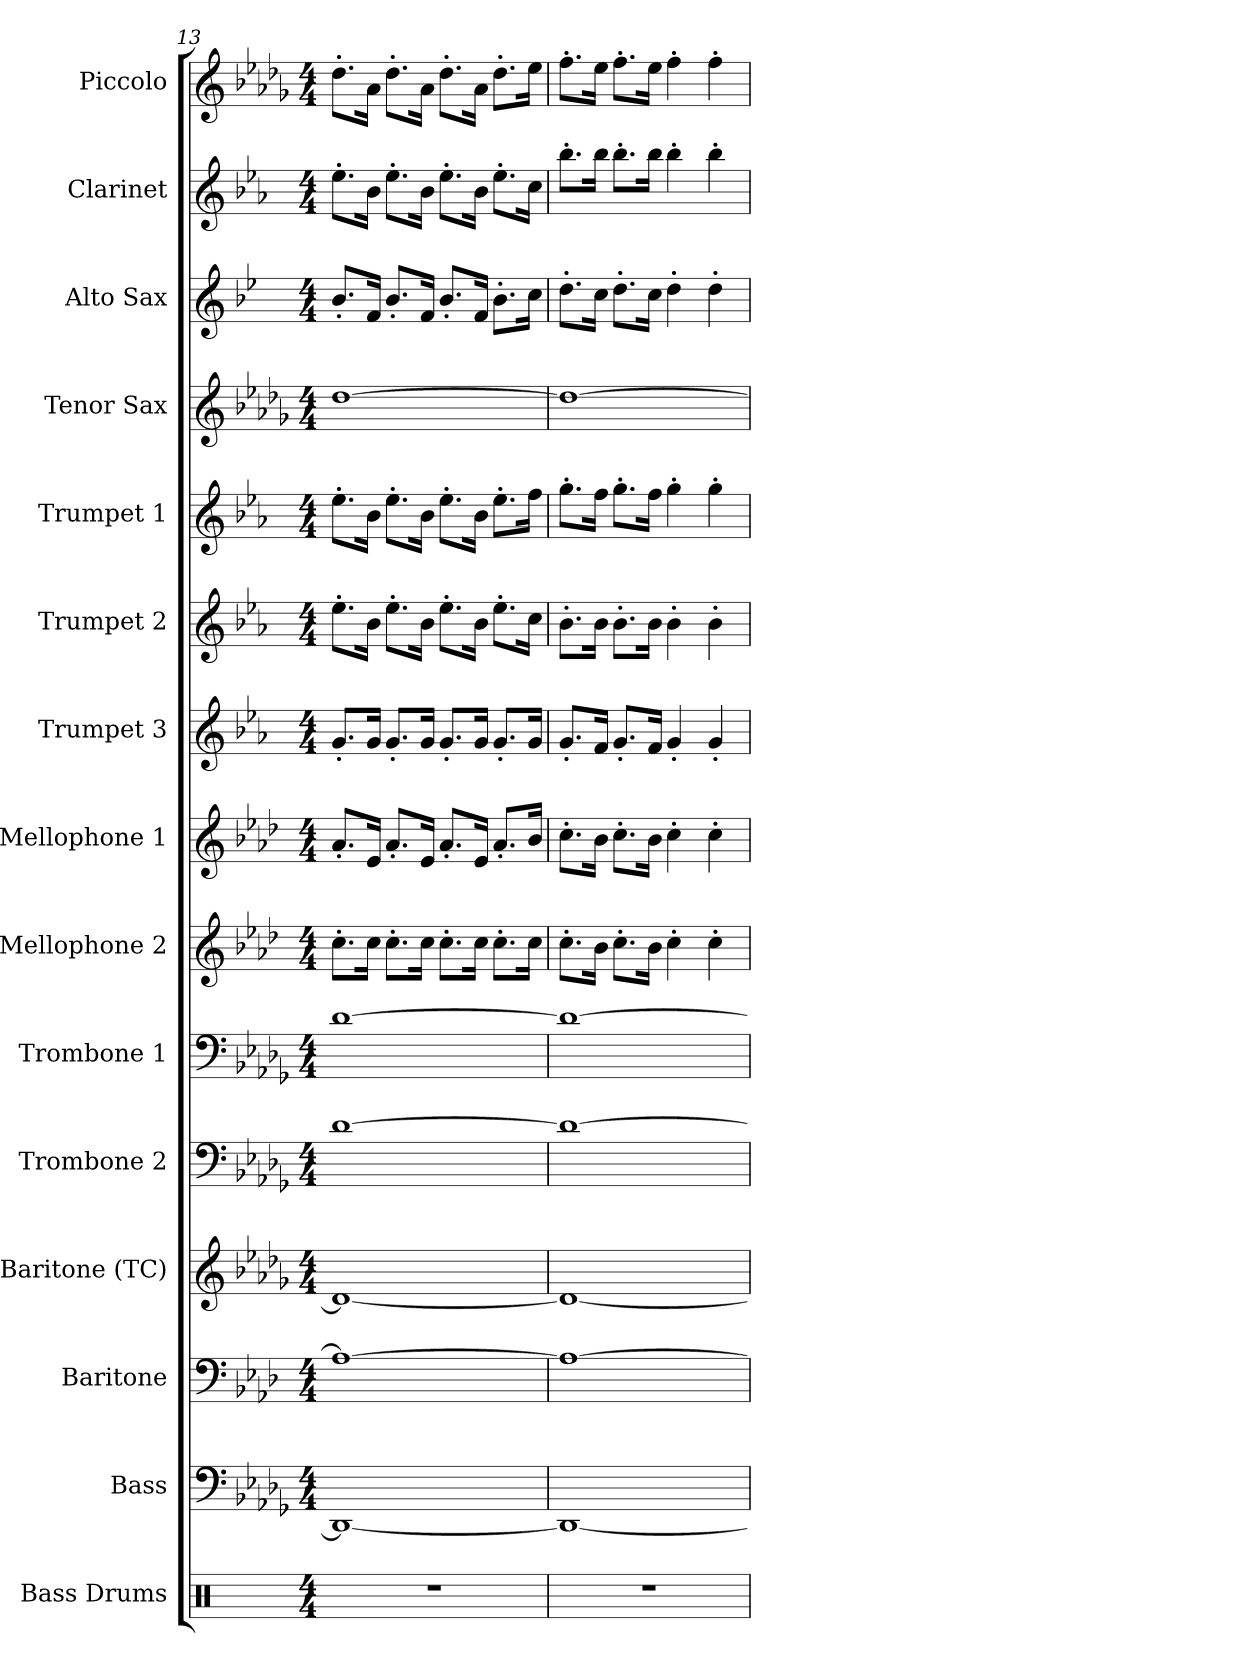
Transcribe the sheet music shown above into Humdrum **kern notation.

**kern	**kern	**kern	**kern	**kern	**kern	**kern	**kern	**kern	**kern	**kern	**kern	**kern	**kern	**kern
*part15	*part14	*part13	*part12	*part11	*part10	*part9	*part8	*part7	*part6	*part5	*part4	*part3	*part2	*part1
*staff15	*staff14	*staff13	*staff12	*staff11	*staff10	*staff9	*staff8	*staff7	*staff6	*staff5	*staff4	*staff3	*staff2	*staff1
*I"Bass Drums	*I"Bass	*I"Baritone	*I"Baritone (TC)	*I"Trombone 2	*I"Trombone 1	*I"Mellophone 2	*I"Mellophone 1	*I"Trumpet 3	*I"Trumpet 2	*I"Trumpet 1	*I"Tenor Sax	*I"Alto Sax	*I"Clarinet	*I"Piccolo
*I'B.D.	*I'Bass	*I'Btn.	*I'Bar.	*I'Tbn. 2	*I'Tbn. 1	*I'Mello. 2	*I'Mph. 1	*I'Tpt. 3	*I'Tpt. 2	*I'Tpt. 1	*I'T. Sax.	*I'A. Sax.	*I'Cl.	*I'Picc.
*clefX	*clefF4	*clefF4	*clefG2	*clefF4	*clefF4	*clefG2	*clefG2	*clefG2	*clefG2	*clefG2	*clefG2	*clefG2	*clefG2	*clefG2
*	*	*ITrd4c7	*ITrd8c14	*	*	*ITrd4c7	*ITrd4c7	*ITrd1c2	*ITrd1c2	*ITrd1c2	*ITrd8c14	*ITrd5c9	*ITrd1c2	*ITrd-7c-12
*k[]	*k[b-e-a-d-g-]	*k[b-e-a-d-g-]	*k[b-e-a-d-g-]	*k[b-e-a-d-g-]	*k[b-e-a-d-g-]	*k[b-e-a-d-g-]	*k[b-e-a-d-g-]	*k[b-e-a-d-g-]	*k[b-e-a-d-g-]	*k[b-e-a-d-g-]	*k[b-e-a-d-g-]	*k[b-e-a-d-g-]	*k[b-e-a-d-g-]	*k[b-e-a-d-g-]
*M4/4	*M4/4	*M4/4	*M4/4	*M4/4	*M4/4	*M4/4	*M4/4	*M4/4	*M4/4	*M4/4	*M4/4	*M4/4	*M4/4	*M4/4
=13	=13	=13	=13	=13	=13	=13	=13	=13	=13	=13	=13	=13	=13	=13
1r	1DD-_	1D-_	1D-_	[1d-	[1d-	8.f'\L	8.d-'/L	8.f'/L	8.dd-'\L	8.dd-'\L	[1d-	8.d-'/L	8.dd-'\L	8.ddd-'\L
.	.	.	.	.	.	16f\Jk	16A-/Jk	16f/Jk	16a-\Jk	16a-\Jk	.	16A-/Jk	16a-\Jk	16aa-\Jk
.	.	.	.	.	.	8.f'\L	8.d-'/L	8.f'/L	8.dd-'\L	8.dd-'\L	.	8.d-'/L	8.dd-'\L	8.ddd-'\L
.	.	.	.	.	.	16f\Jk	16A-/Jk	16f/Jk	16a-\Jk	16a-\Jk	.	16A-/Jk	16a-\Jk	16aa-\Jk
.	.	.	.	.	.	8.f'\L	8.d-'/L	8.f'/L	8.dd-'\L	8.dd-'\L	.	8.d-'/L	8.dd-'\L	8.ddd-'\L
.	.	.	.	.	.	16f\Jk	16A-/Jk	16f/Jk	16a-\Jk	16a-\Jk	.	16A-/Jk	16a-\Jk	16aa-\Jk
.	.	.	.	.	.	8.f'\L	8.d-'/L	8.f'/L	8.dd-'\L	8.dd-'\L	.	8.d-'\L	8.dd-'\L	8.ddd-'\L
.	.	.	.	.	.	16f\Jk	16e-/Jk	16f/Jk	16b-\Jk	16ee-\Jk	.	16e-\Jk	16b-\Jk	16eee-\Jk
=14	=14	=14	=14	=14	=14	=14	=14	=14	=14	=14	=14	=14	=14	=14
1r	1DD-_	1D-_	1D-_	1d-_	1d-_	8.f'\L	8.f'\L	8.f'/L	8.a-'\L	8.ff'\L	1d-_	8.f'\L	8.aa-'\L	8.fff'\L
.	.	.	.	.	.	16e-\Jk	16e-\Jk	16e-/Jk	16a-\Jk	16ee-\Jk	.	16e-\Jk	16aa-\Jk	16eee-\Jk
.	.	.	.	.	.	8.f'\L	8.f'\L	8.f'/L	8.a-'\L	8.ff'\L	.	8.f'\L	8.aa-'\L	8.fff'\L
.	.	.	.	.	.	16e-\Jk	16e-\Jk	16e-/Jk	16a-\Jk	16ee-\Jk	.	16e-\Jk	16aa-\Jk	16eee-\Jk
.	.	.	.	.	.	4f'\	4f'\	4f'/	4a-'\	4ff'\	.	4f'\	4aa-'\	4fff'\
.	.	.	.	.	.	4f'\	4f'\	4f'/	4a-'\	4ff'\	.	4f'\	4aa-'\	4fff'\
=	=	=	=	=	=	=	=	=	=	=	=	=	=	=
*-	*-	*-	*-	*-	*-	*-	*-	*-	*-	*-	*-	*-	*-	*-
